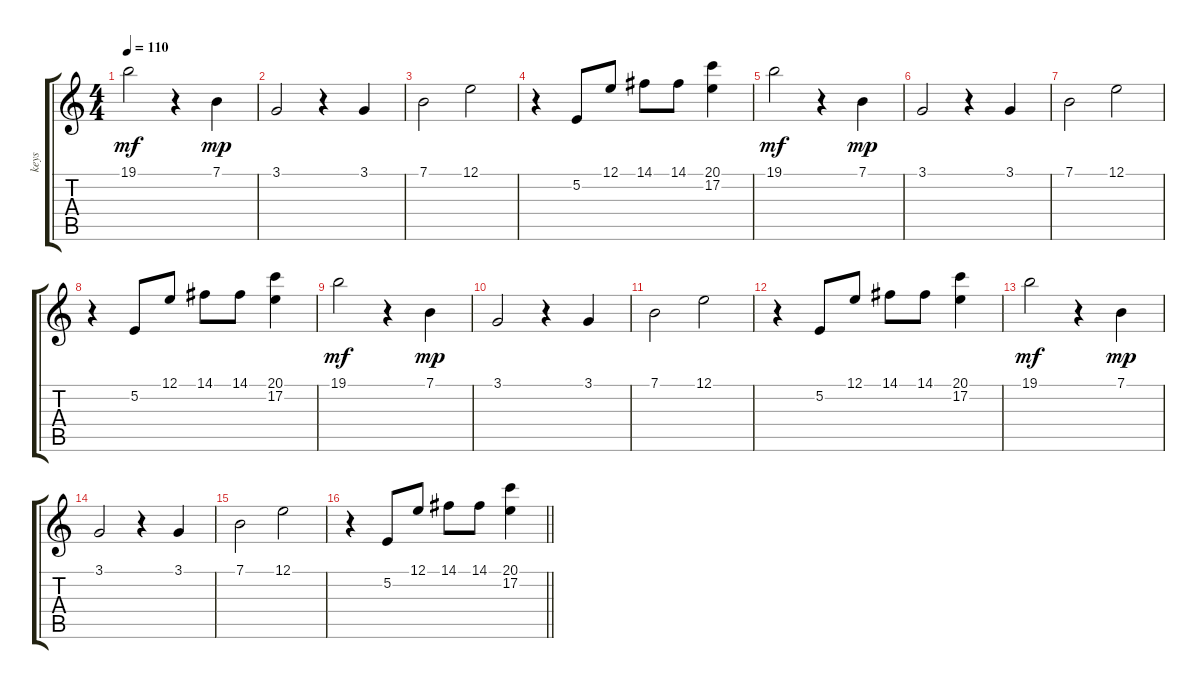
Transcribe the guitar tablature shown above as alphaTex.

\track ("keys" "keys") {instrument electricpiano1}
\staff {score tabs}
\tuning (E4 B3 G3 D3 A2 E2) {hide}
\ts (4 4)
\section ("" "")
\tempo 110
\clef g2
\ks c
19.1.2{dy mf} r.4 7.1.4{dy mp} |
3.1.2 r.4 3.1.4 |
7.1.2{balance 10} 12.1.2 |
r.4 5.2.8{balance 5} 12.1.8{balance 10} 14.1.8 14.1.8 (20.1 17.2).4{balance 5} |
19.1.2{dy mf} r.4 7.1.4{dy mp} |
3.1.2 r.4 3.1.4 |
7.1.2{balance 10} 12.1.2 |
r.4 5.2.8{balance 5} 12.1.8{balance 10} 14.1.8 14.1.8 (20.1 17.2).4{balance 5} |
19.1.2{dy mf} r.4 7.1.4{dy mp} |
3.1.2 r.4 3.1.4 |
7.1.2{balance 10} 12.1.2 |
r.4 5.2.8{balance 5} 12.1.8{balance 10} 14.1.8 14.1.8 (20.1 17.2).4{balance 5} |
19.1.2{dy mf} r.4 7.1.4{dy mp} |
3.1.2 r.4 3.1.4 |
7.1.2{balance 10} 12.1.2 |
\barLineRight lightlight
r.4 5.2.8{balance 5} 12.1.8{balance 10} 14.1.8 14.1.8 (20.1 17.2).4{balance 5}
